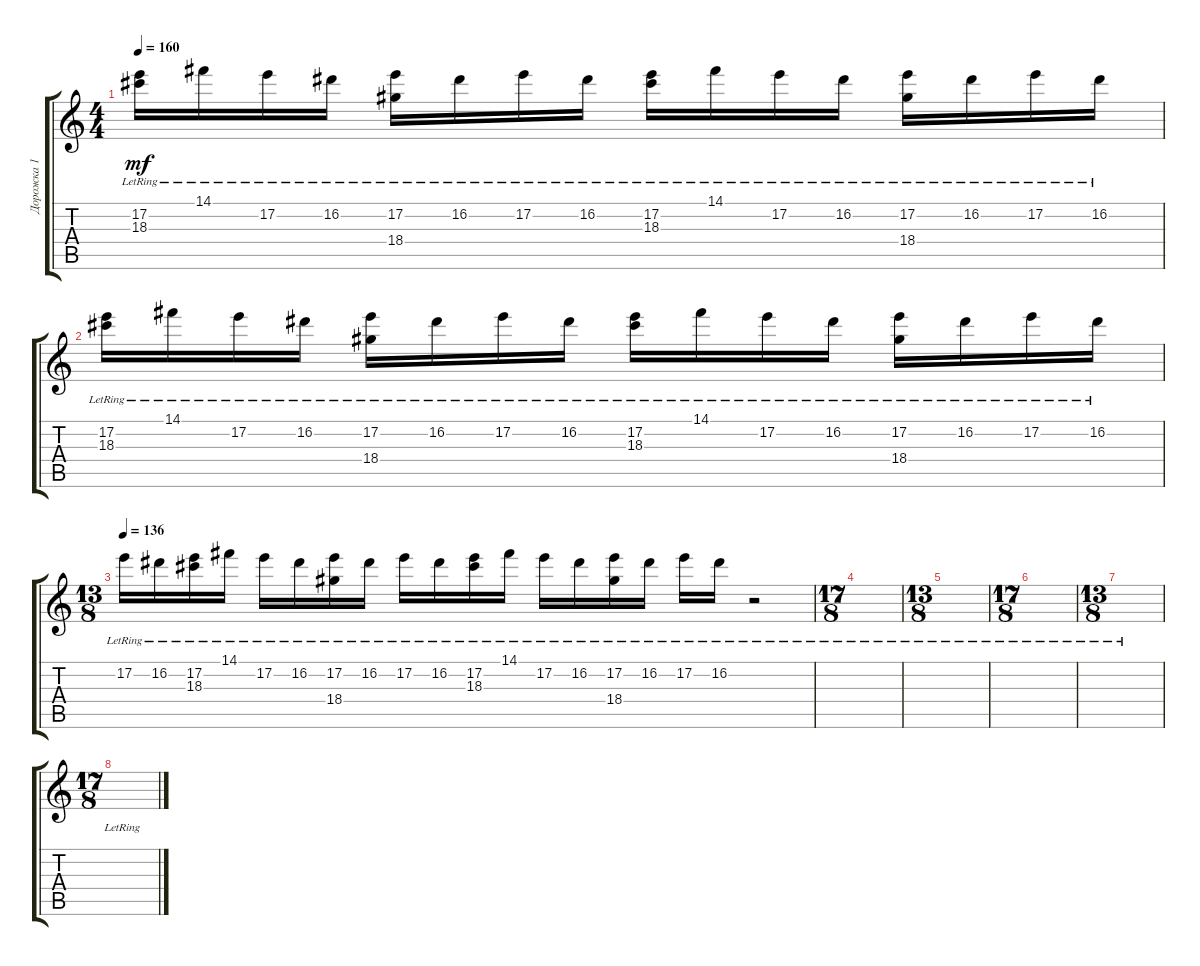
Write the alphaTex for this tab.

\track ("Дорожка 1" "Дорожка 1") {instrument electricguitarmuted}
\staff {score tabs}
\tuning (E4 B3 G3 D3 A2 E2) {hide}
\ts (4 4)
\tempo 160
\clef g2
\ks c
(17.2{lr} 18.3{lr}).16{dy mf} 14.1{lr}.16 17.2{lr}.16 16.2{lr}.16 (17.2{lr} 18.4{lr}).16 16.2{lr}.16 17.2{lr}.16 16.2{lr}.16 (17.2{lr} 18.3{lr}).16 14.1{lr}.16 17.2{lr}.16 16.2{lr}.16 (17.2{lr} 18.4{lr}).16 16.2{lr}.16 17.2{lr}.16 16.2{lr}.16 |
(17.2{lr} 18.3{lr}).16{volume 0} 14.1{lr}.16 17.2{lr}.16 16.2{lr}.16 (17.2{lr} 18.4{lr}).16 16.2{lr}.16 17.2{lr}.16 16.2{lr}.16 (17.2{lr} 18.3{lr}).16 14.1{lr}.16 17.2{lr}.16 16.2{lr}.16 (17.2{lr} 18.4{lr}).16 16.2{lr}.16 17.2{lr}.16 16.2{lr}.16 |
\ts (13 8)
\tempo 136
17.2{lr}.16 16.2{lr}.16 (17.2{lr} 18.3{lr}).16 14.1{lr}.16 17.2{lr}.16 16.2{lr}.16 (17.2{lr} 18.4{lr}).16 16.2{lr}.16 17.2{lr}.16 16.2{lr}.16 (17.2{lr} 18.3{lr}).16 14.1{lr}.16 17.2{lr}.16 16.2{lr}.16 (17.2{lr} 18.4{lr}).16 16.2{lr}.16 17.2{lr}.16 16.2{lr}.16 r.2 |
\ts (17 8)
|
\ts (13 8)
|
\ts (17 8)
|
\ts (13 8)
|
\ts (17 8)
